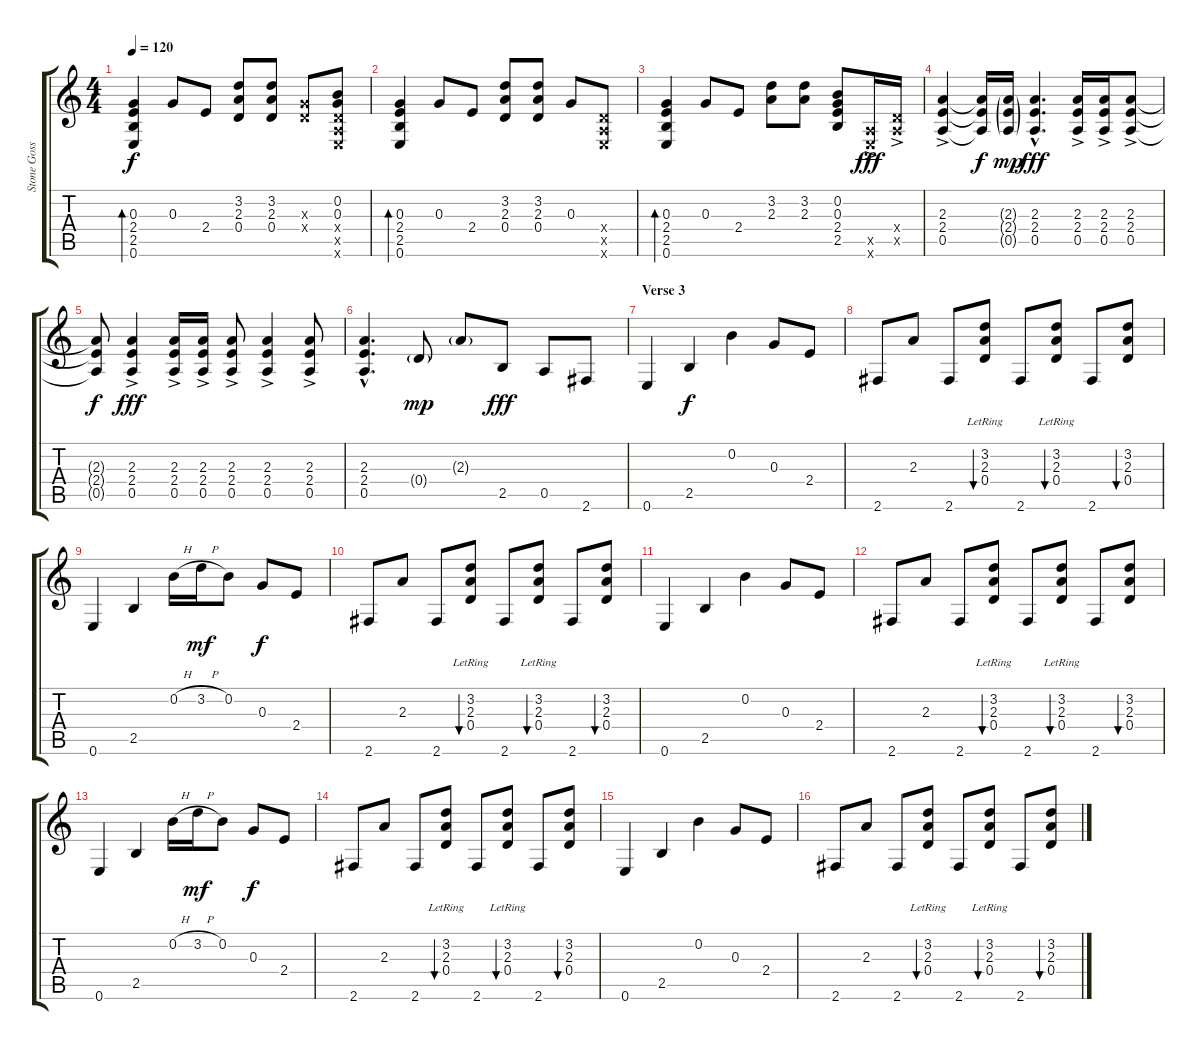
\track ("Stone Gossard" "Stone Goss") {instrument acousticguitarsteel}
\staff {score tabs}
\tuning (E4 B3 G3 D3 A2 E2) {hide}
\ts (4 4)
\tempo 120
\clef g2
\ks c
(0.3 2.4 2.5 0.6).4{bd 30 dy f} 0.3.8 2.4.8 (3.2 2.3 0.4).8 (3.2 2.3 0.4).8 (0.3{x} 0.4{x}).8 (0.2 0.3 0.4{x} 0.5{x} 0.6{x}).8 |
(0.3 2.4 2.5 0.6).4{bd 60} 0.3.8 2.4.8 (3.2 2.3 0.4).8 (3.2 2.3 0.4).8 0.3.8 (0.4{x} 0.5{x} 0.6{x}).8 |
(0.3 2.4 2.5 0.6).4{bd 60} 0.3.8 2.4.8 (3.2 2.3).8 (3.2 2.3).8 (0.2 0.3 2.4 2.5).8 (0.5{ac x} 0.6{ac x}).16{dy fff} (0.4{ac x} 0.5{ac x}).16 |
(2.3{ac} 2.4{ac} 0.5{ac}).4 (2.3{t} 2.4{t} 0.5{t}).16{dy f} (2.3{g} 2.4{g} 0.5{g}).16{dy mp} (2.3{hac} 2.4{hac} 0.5{hac}).4{d dy fff} (2.3{ac} 2.4{ac} 0.5{ac}).16 (2.3{ac} 2.4{ac} 0.5{ac}).16 (2.3{ac} 2.4{ac} 0.5{ac}).8 |
(2.3{t} 2.4{t} 0.5{t}).8{dy f} (2.3{ac} 2.4{ac} 0.5{ac}).4{dy fff} (2.3{ac} 2.4{ac} 0.5{ac}).16 (2.3{ac} 2.4{ac} 0.5{ac}).16 (2.3{ac} 2.4{ac} 0.5{ac}).8 (2.3{ac} 2.4{ac} 0.5{ac}).4 (2.3{ac} 2.4{ac} 0.5{ac}).8 |
(2.3{hac} 2.4{hac} 0.5{hac}).4{d} 0.4{g}.8{dy mp} 2.3{g}.8 2.5.8{dy fff} 0.5.8 2.6.8 |
\section ("" "Verse 3")
0.6.4{volume 13 balance 10} 2.5.4{dy f} 0.2.4 0.3.8 2.4.8 |
2.6.8 2.3.8 2.6.8 (3.2{lr} 2.3{lr} 0.4{lr}).8{bu 60} 2.6.8 (3.2{lr} 2.3{lr} 0.4{lr}).8{bu 60} 2.6.8 (3.2 2.3 0.4).8{bu 60} |
0.6.4 2.5.4 0.2{h}.16 3.2{h}.16{dy mf} 0.2.8 0.3.8{dy f} 2.4.8 |
2.6.8 2.3.8 2.6.8 (3.2{lr} 2.3{lr} 0.4{lr}).8{bu 60} 2.6.8 (3.2{lr} 2.3{lr} 0.4{lr}).8{bu 60} 2.6.8 (3.2 2.3 0.4).8{bu 60} |
0.6.4 2.5.4 0.2.4 0.3.8 2.4.8 |
2.6.8 2.3.8 2.6.8 (3.2{lr} 2.3{lr} 0.4{lr}).8{bu 60} 2.6.8 (3.2{lr} 2.3{lr} 0.4{lr}).8{bu 60} 2.6.8 (3.2 2.3 0.4).8{bu 60} |
0.6.4 2.5.4 0.2{h}.16 3.2{h}.16{dy mf} 0.2.8 0.3.8{dy f} 2.4.8 |
2.6.8 2.3.8 2.6.8 (3.2{lr} 2.3{lr} 0.4{lr}).8{bu 60} 2.6.8 (3.2{lr} 2.3{lr} 0.4{lr}).8{bu 60} 2.6.8 (3.2 2.3 0.4).8{bu 60} |
0.6.4 2.5.4 0.2.4 0.3.8 2.4.8 |
2.6.8 2.3.8 2.6.8 (3.2{lr} 2.3{lr} 0.4{lr}).8{bu 60} 2.6.8 (3.2{lr} 2.3{lr} 0.4{lr}).8{bu 60} 2.6.8 (3.2 2.3 0.4).8{bu 60}
